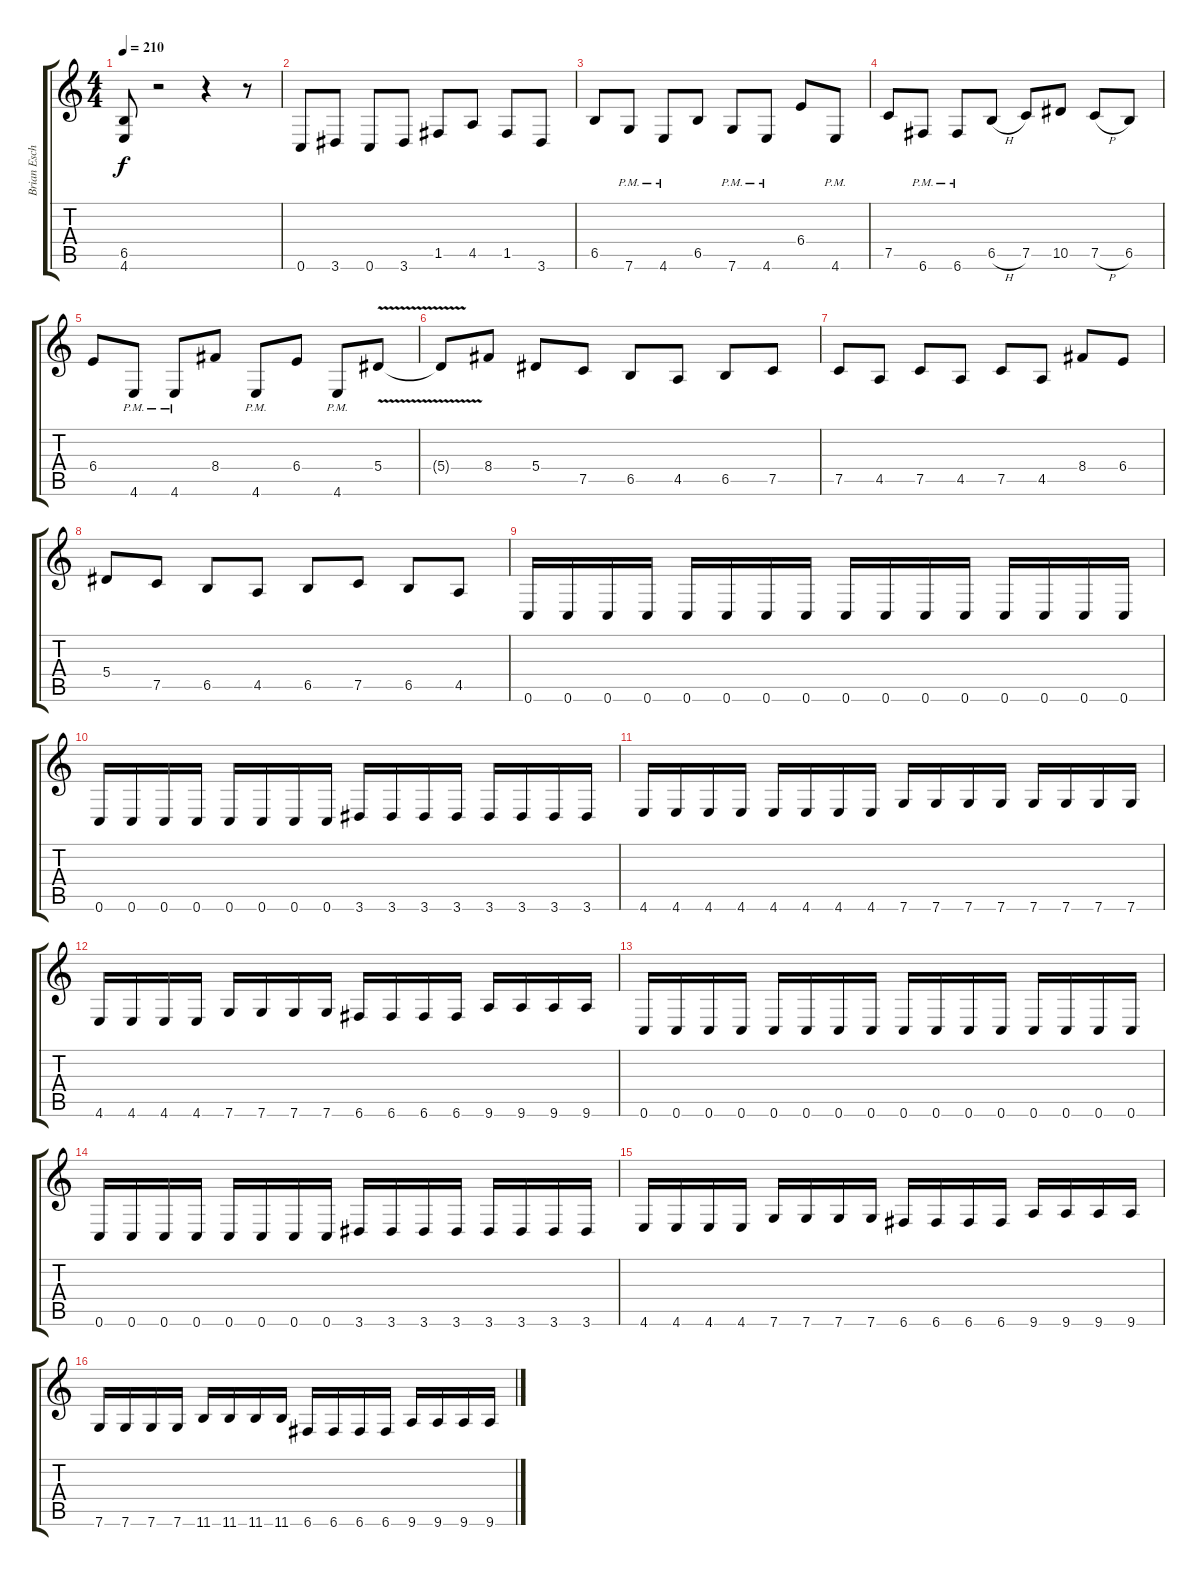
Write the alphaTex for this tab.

\track ("Brian Eschbach" "Brian Esch") {instrument distortionguitar}
\staff {score tabs}
\tuning (C4 G3 Eb3 Bb2 F2 C2) {hide}
\ts (4 4)
\tempo 210
\clef g2
\ks c
(6.5 4.6).8{dy f} r.2 r.4 r.8 |
0.6.8 3.6.8 0.6.8 3.6.8 1.5.8 4.5.8 1.5.8 3.6.8 |
6.5.8 7.6{pm}.8 4.6{pm}.8 6.5.8 7.6{pm}.8 4.6{pm}.8 6.4.8 4.6{pm}.8 |
7.5.8 6.6{pm}.8 6.6{pm}.8 6.5{h}.8 7.5.8 10.5.8 7.5{h}.8 6.5.8 |
6.4.8 4.6{pm}.8 4.6{pm}.8 8.4.8 4.6{pm}.8 6.4.8 4.6{pm}.8 5.4{v}.8 |
5.4{t}.8 8.4.8 5.4.8 7.5.8 6.5.8 4.5.8 6.5.8 7.5.8 |
7.5.8 4.5.8 7.5.8 4.5.8 7.5.8 4.5.8 8.4.8 6.4.8 |
5.4.8 7.5.8 6.5.8 4.5.8 6.5.8 7.5.8 6.5.8 4.5.8 |
0.6.16 0.6.16 0.6.16 0.6.16 0.6.16 0.6.16 0.6.16 0.6.16 0.6.16 0.6.16 0.6.16 0.6.16 0.6.16 0.6.16 0.6.16 0.6.16 |
0.6.16 0.6.16 0.6.16 0.6.16 0.6.16 0.6.16 0.6.16 0.6.16 3.6.16 3.6.16 3.6.16 3.6.16 3.6.16 3.6.16 3.6.16 3.6.16 |
4.6.16 4.6.16 4.6.16 4.6.16 4.6.16 4.6.16 4.6.16 4.6.16 7.6.16 7.6.16 7.6.16 7.6.16 7.6.16 7.6.16 7.6.16 7.6.16 |
4.6.16 4.6.16 4.6.16 4.6.16 7.6.16 7.6.16 7.6.16 7.6.16 6.6.16 6.6.16 6.6.16 6.6.16 9.6.16 9.6.16 9.6.16 9.6.16 |
0.6.16 0.6.16 0.6.16 0.6.16 0.6.16 0.6.16 0.6.16 0.6.16 0.6.16 0.6.16 0.6.16 0.6.16 0.6.16 0.6.16 0.6.16 0.6.16 |
0.6.16 0.6.16 0.6.16 0.6.16 0.6.16 0.6.16 0.6.16 0.6.16 3.6.16 3.6.16 3.6.16 3.6.16 3.6.16 3.6.16 3.6.16 3.6.16 |
4.6.16 4.6.16 4.6.16 4.6.16 7.6.16 7.6.16 7.6.16 7.6.16 6.6.16 6.6.16 6.6.16 6.6.16 9.6.16 9.6.16 9.6.16 9.6.16 |
7.6.16 7.6.16 7.6.16 7.6.16 11.6.16 11.6.16 11.6.16 11.6.16 6.6.16 6.6.16 6.6.16 6.6.16 9.6.16 9.6.16 9.6.16 9.6.16
